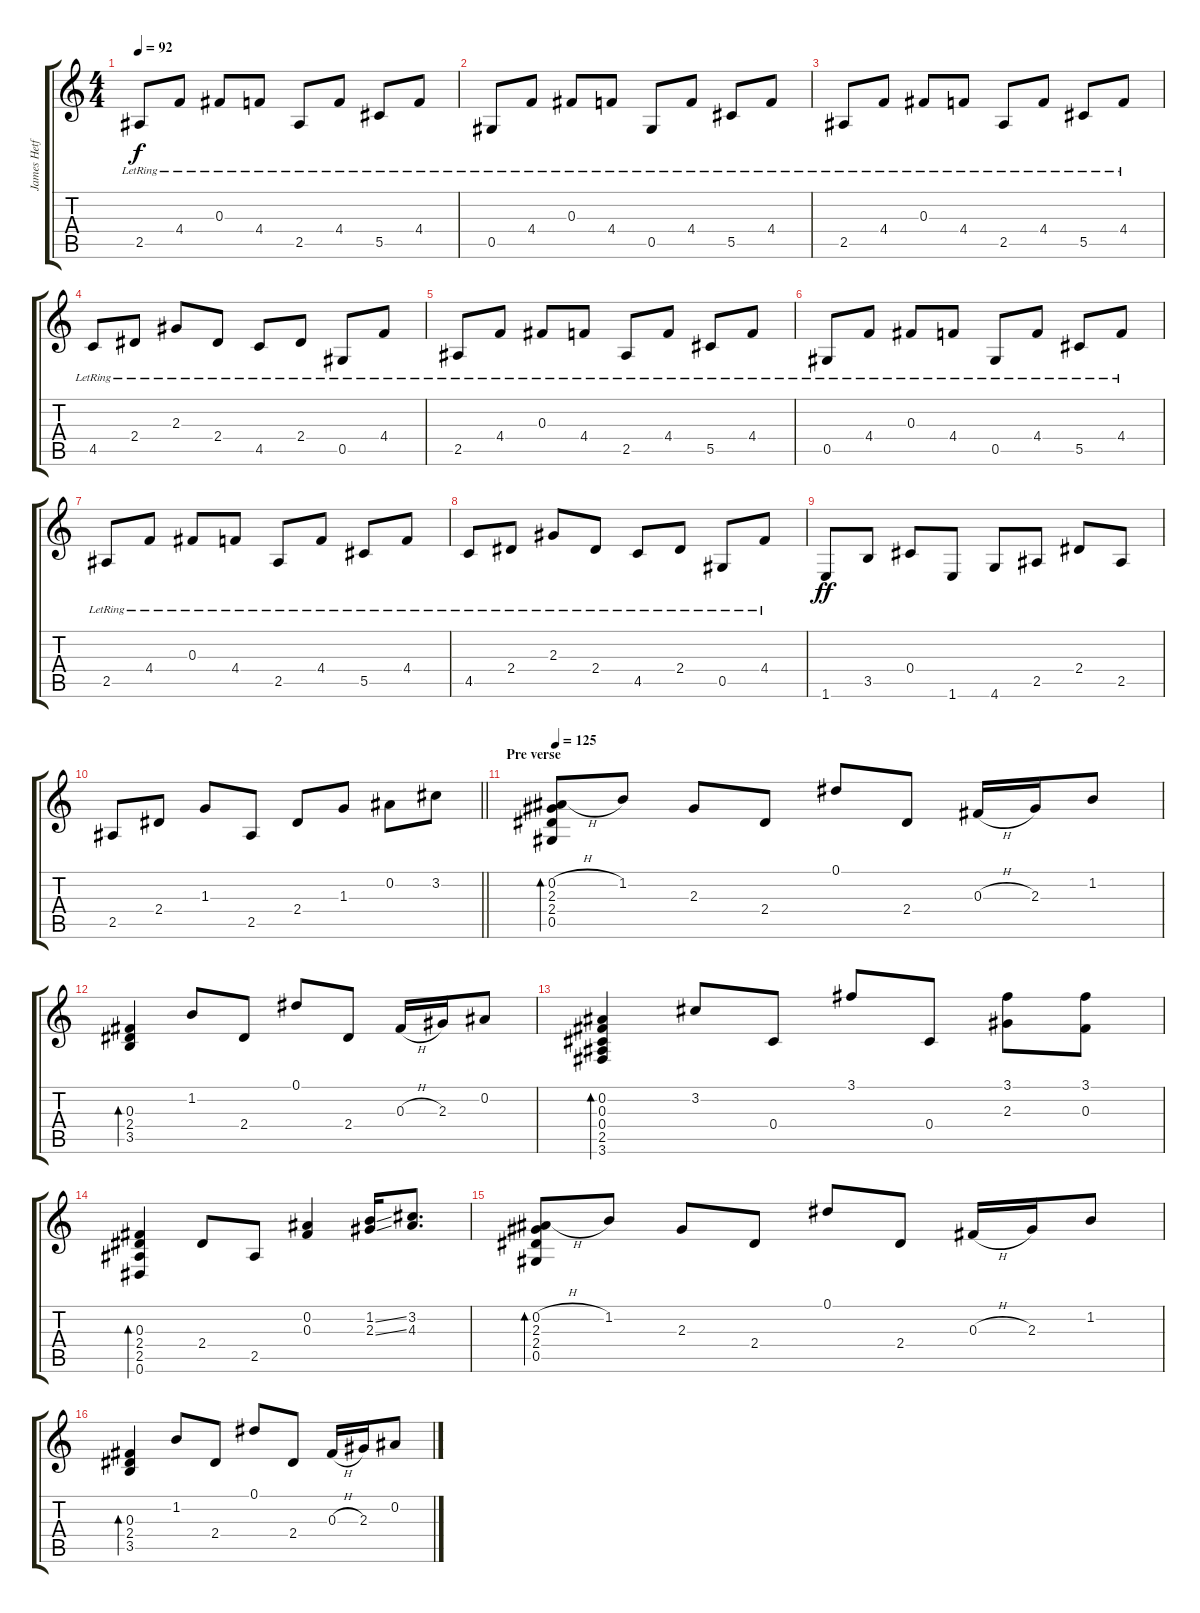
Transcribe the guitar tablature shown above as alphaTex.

\track ("James Hetfield" "James Hetf") {instrument electricguitarclean}
\staff {score tabs}
\tuning (Eb4 Bb3 Gb3 Db3 Ab2 Eb2) {hide}
\ts (4 4)
\tempo 92
\clef g2
\ks c
2.5{lr}.8{dy f} 4.4{lr}.8 0.3{lr}.8 4.4{lr}.8 2.5{lr}.8 4.4{lr}.8 5.5{lr}.8 4.4{lr}.8 |
0.5{lr}.8 4.4{lr}.8 0.3{lr}.8 4.4{lr}.8 0.5{lr}.8 4.4{lr}.8 5.5{lr}.8 4.4{lr}.8 |
2.5{lr}.8 4.4{lr}.8 0.3{lr}.8 4.4{lr}.8 2.5{lr}.8 4.4{lr}.8 5.5{lr}.8 4.4{lr}.8 |
4.5{lr}.8 2.4{lr}.8 2.3{lr}.8 2.4{lr}.8 4.5{lr}.8 2.4{lr}.8 0.5{lr}.8 4.4{lr}.8 |
2.5{lr}.8 4.4{lr}.8 0.3{lr}.8 4.4{lr}.8 2.5{lr}.8 4.4{lr}.8 5.5{lr}.8 4.4{lr}.8 |
0.5{lr}.8 4.4{lr}.8 0.3{lr}.8 4.4{lr}.8 0.5{lr}.8 4.4{lr}.8 5.5{lr}.8 4.4{lr}.8 |
2.5{lr}.8 4.4{lr}.8 0.3{lr}.8 4.4{lr}.8 2.5{lr}.8 4.4{lr}.8 5.5{lr}.8 4.4{lr}.8 |
4.5{lr}.8 2.4{lr}.8 2.3{lr}.8 2.4{lr}.8 4.5{lr}.8 2.4{lr}.8 0.5{lr}.8 4.4{lr}.8 |
1.6.8{dy ff} 3.5.8 0.4.8 1.6.8 4.6.8 2.5.8 2.4.8 2.5.8 |
\barLineRight lightlight
2.5.8 2.4.8 1.3.8 2.5.8 2.4.8 1.3.8 0.2.8 3.2.8 |
\section ("" "Pre verse")
\tempo 125
(0.2{h} 2.3 2.4 0.5).8{bd 120 volume 14} 1.2.8 2.3.8 2.4.8 0.1.8 2.4.8 0.3{h}.16 2.3.16 1.2.8 |
(0.3 2.4 3.5).4{bd 30} 1.2.8 2.4.8 0.1.8 2.4.8 0.3{h}.16 2.3.16 0.2.8 |
(0.2 0.3 0.4 2.5 3.6).4{bd 30} 3.2.8 0.4.8 3.1.8 0.4.8 (3.1 2.3).8 (3.1 0.3).8 |
(0.3 2.4 2.5 0.6).4{bd 30} 2.4.8 2.5.8 (0.2 0.3).4 (1.2{ss} 2.3{ss}).16 (3.2 4.3).8{d} |
(0.2{h} 2.3 2.4 0.5).8{bd 120} 1.2.8 2.3.8 2.4.8 0.1.8 2.4.8 0.3{h}.16 2.3.16 1.2.8 |
(0.3 2.4 3.5).4{bd 120} 1.2.8 2.4.8 0.1.8 2.4.8 0.3{h}.16 2.3.16 0.2.8
